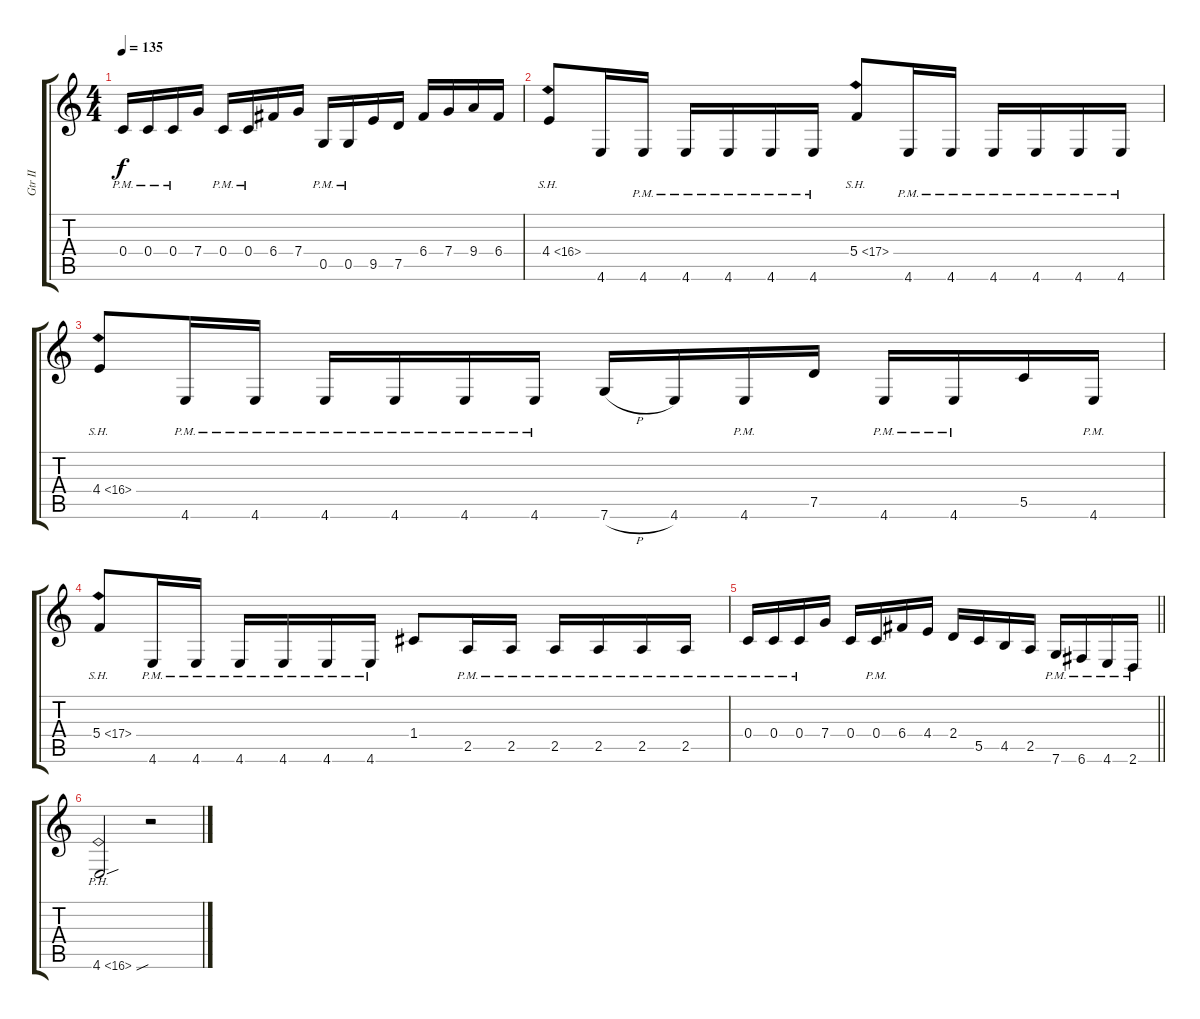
\track ("Gtr II" "Gtr II") {instrument overdrivenguitar}
\staff {score tabs}
\tuning (D4 A3 F3 C3 G2 C2) {hide}
\ts (4 4)
\tempo 135
\clef g2
\ks c
0.4{pm}.16{dy f} 0.4{pm}.16 0.4{pm}.16 7.4.16 0.4{pm}.16 0.4{pm}.16 6.4.16 7.4.16 0.5{pm}.16 0.5{pm}.16 9.5.16 7.5.16 6.4.16 7.4.16 9.4.16 6.4.16 |
4.4{sh 12}.8 4.6.16 4.6{pm}.16 4.6{pm}.16 4.6{pm}.16 4.6{pm}.16 4.6{pm}.16 5.4{sh 12}.8 4.6{pm}.16 4.6{pm}.16 4.6{pm}.16 4.6{pm}.16 4.6{pm}.16 4.6{pm}.16 |
4.4{sh 12}.8 4.6{pm}.16 4.6{pm}.16 4.6{pm}.16 4.6{pm}.16 4.6{pm}.16 4.6{pm}.16 7.6{h}.16 4.6.16 4.6{pm}.16 7.5.16 4.6{pm}.16 4.6{pm}.16 5.5.16 4.6{pm}.16 |
5.4{sh 12}.8 4.6{pm}.16 4.6{pm}.16 4.6{pm}.16 4.6{pm}.16 4.6{pm}.16 4.6{pm}.16 1.4.8 2.5{pm}.16 2.5{pm}.16 2.5{pm}.16 2.5{pm}.16 2.5{pm}.16 2.5{pm}.16 |
\barLineRight lightlight
0.4{pm}.16 0.4{pm}.16 0.4{pm}.16 7.4.16 0.4.16 0.4{pm}.16 6.4.16 4.4.16 2.4.16 5.5.16 4.5.16 2.5.16 7.6{pm}.16 6.6{pm}.16 4.6{pm}.16 2.6{pm}.16 |
4.6{ph 12 sou}.2 r.2
